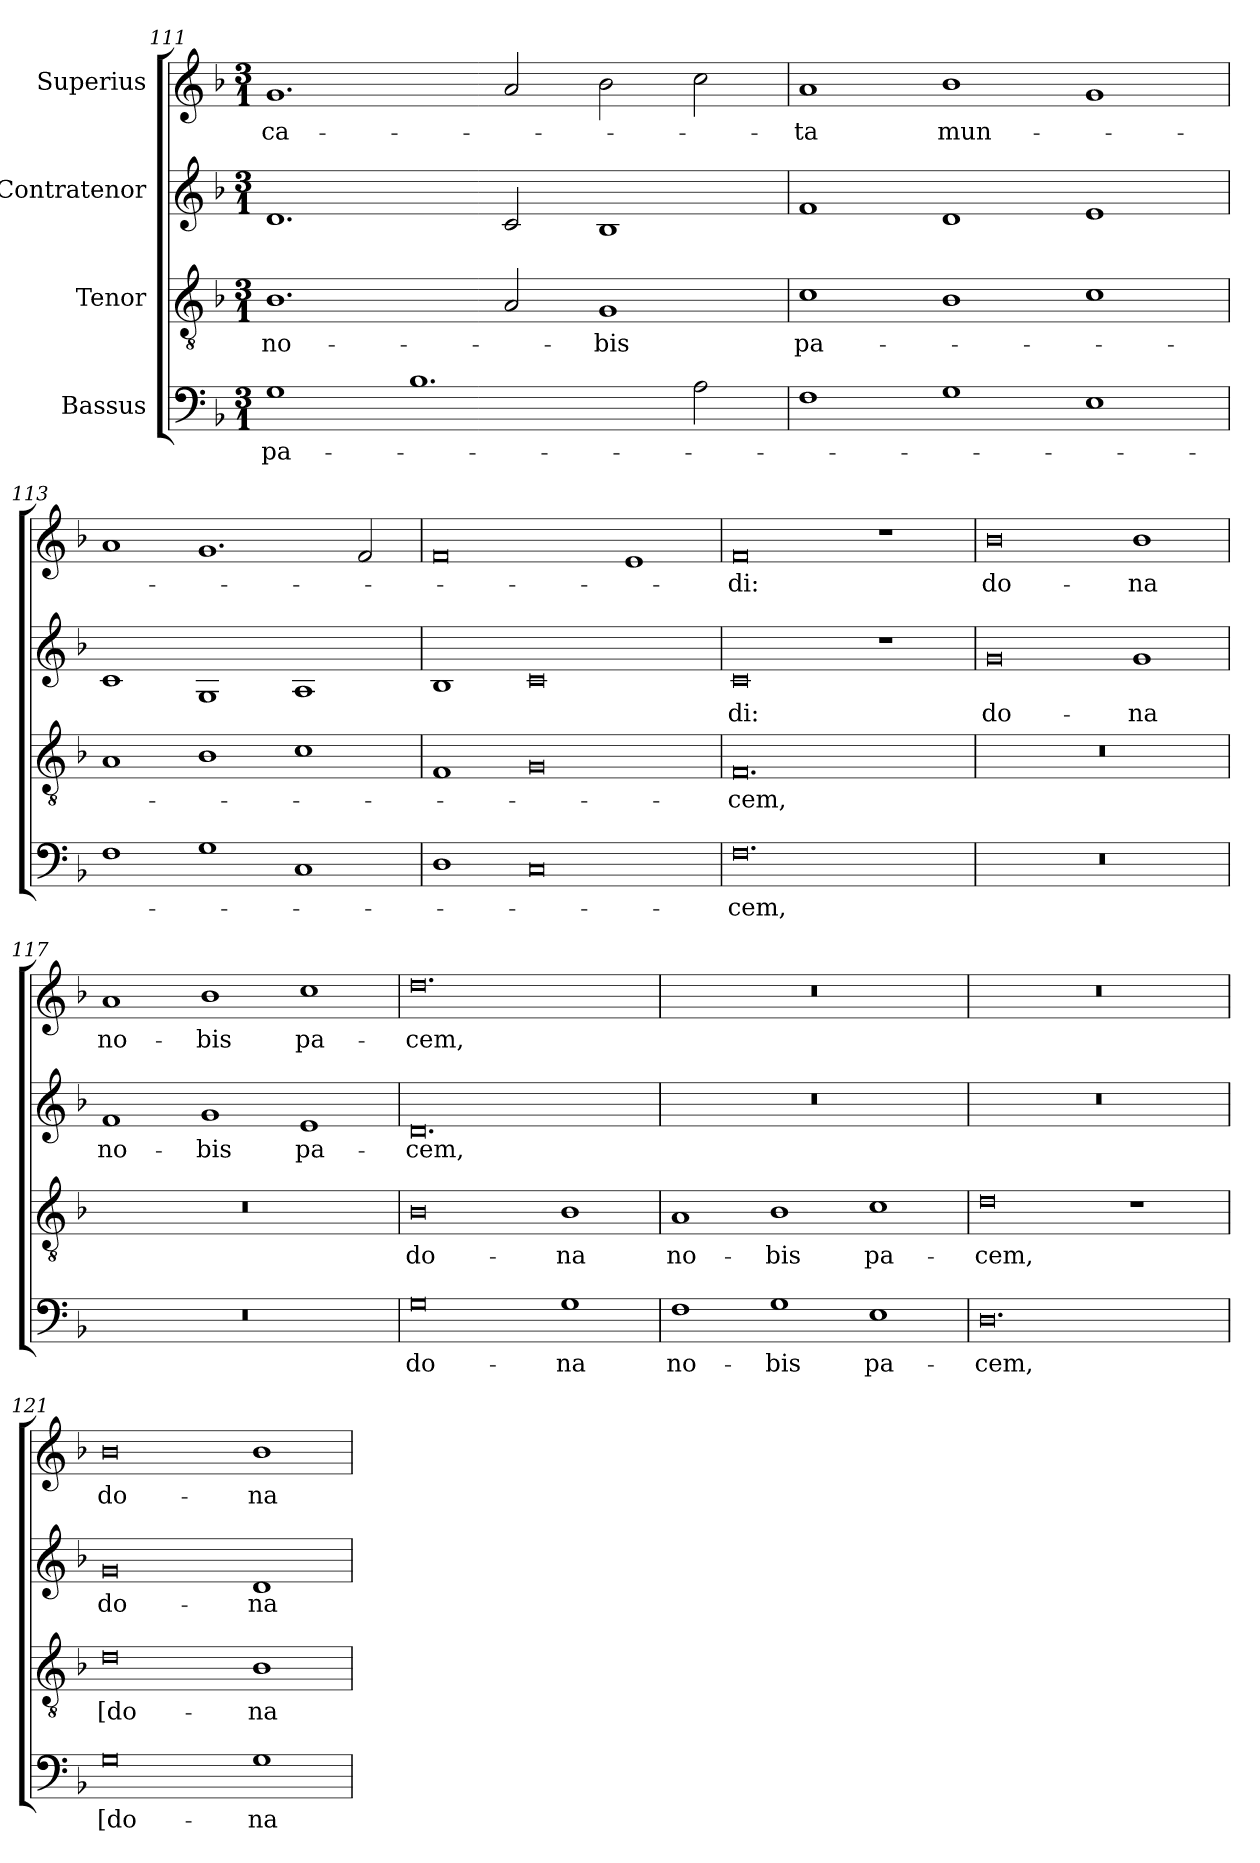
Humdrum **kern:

**kern	**text	**kern	**text	**kern	**text	**kern	**text
*part4	*part4	*part3	*part3	*part2	*part2	*part1	*part1
*staff4	*staff4	*staff3	*staff3	*staff2	*staff2	*staff1	*staff1
*I"Bassus	*	*I"Tenor	*	*I"Contratenor	*	*I"Superius	*
*clefF4	*	*clefGv2	*	*clefG2	*	*clefG2	*
*k[b-]	*	*k[b-]	*	*k[b-]	*	*k[b-]	*
*M3/1	*	*M3/1	*	*M3/1	*	*M3/1	*
=111	=111	=111	=111	=111	=111	=111	=111
1G\	pa-	1.B-\	no-	1.d/	.	1.g/	-ca-
1.B-\	.	.	.	.	.	.	.
.	.	2A/	.	2c/	.	2a/	.
.	.	1G/	-bis	1B-/	.	2b-\	.
2A\	.	.	.	.	.	2cc\	.
=112	=112	=112	=112	=112	=112	=112	=112
1F\	.	1c\	pa-	1f/	.	1a/	-ta
1G\	.	1B-\	.	1d/	.	1b-\	mun-
1E\	.	1c\	.	1e/	.	1g/	.
=113	=113	=113	=113	=113	=113	=113	=113
1F\	.	1A/	.	1c/	.	1a/	.
1G\	.	1B-\	.	1G/	.	1.g/	.
1C/	.	1c\	.	1A/	.	.	.
.	.	.	.	.	.	2f/	.
=114	=114	=114	=114	=114	=114	=114	=114
1D\	.	1F/	.	1B-/	.	0f/	.
0C/	.	0G/	.	0c/	.	.	.
.	.	.	.	.	.	1e/	.
=115	=115	=115	=115	=115	=115	=115	=115
0.F\	-cem,	0.F/	-cem,	0c/	-di:	0f/	-di:
.	.	.	.	1r	.	1r	.
=116	=116	=116	=116	=116	=116	=116	=116
!LO:N:vis=0	!	!LO:N:vis=0	!	!	!	!	!
0.r	.	0.r	.	0g/	do-	0b-\	do-
.	.	.	.	1g/	-na	1b-\	-na
=117	=117	=117	=117	=117	=117	=117	=117
!LO:N:vis=0	!	!LO:N:vis=0	!	!	!	!	!
0.r	.	0.r	.	1f/	no-	1a/	no-
.	.	.	.	1g/	-bis	1b-\	-bis
.	.	.	.	1e/	pa-	1cc\	pa-
=118	=118	=118	=118	=118	=118	=118	=118
0G\	do-	0B-\	do-	0.d/	-cem,	0.dd\	-cem,
1G\	-na	1B-\	-na	.	.	.	.
=119	=119	=119	=119	=119	=119	=119	=119
!	!	!	!	!LO:N:vis=0	!	!LO:N:vis=0	!
1F\	no-	1A/	no-	0.r	.	0.r	.
1G\	-bis	1B-\	-bis	.	.	.	.
1E\	pa-	1c\	pa-	.	.	.	.
=120	=120	=120	=120	=120	=120	=120	=120
!	!	!	!	!LO:N:vis=0	!	!LO:N:vis=0	!
0.D\	-cem,	0d\	-cem,	0.r	.	0.r	.
.	.	1r	.	.	.	.	.
=121	=121	=121	=121	=121	=121	=121	=121
0G\	[do-	0d\	[do-	0g/	do-	0b-\	do-
1G\	-na	1B-\	-na	1d/	-na	1b-\	-na
=	=	=	=	=	=	=	=
*-	*-	*-	*-	*-	*-	*-	*-
